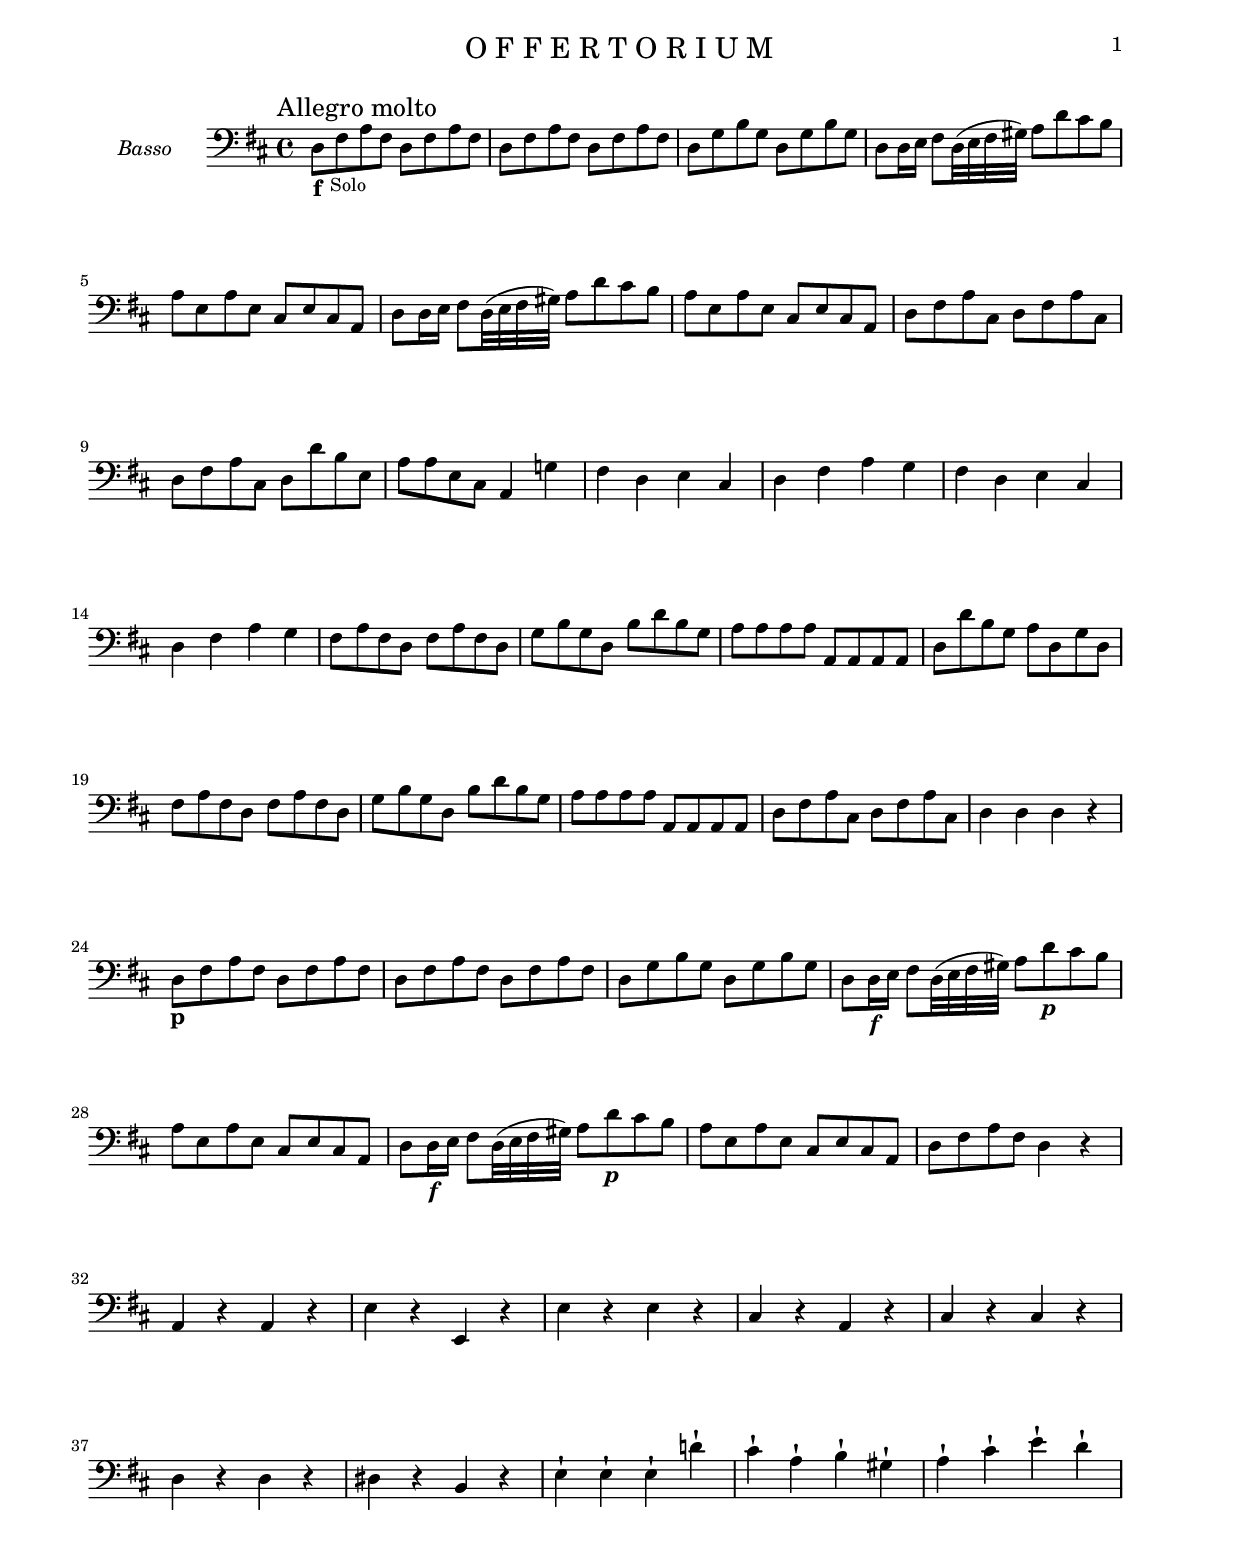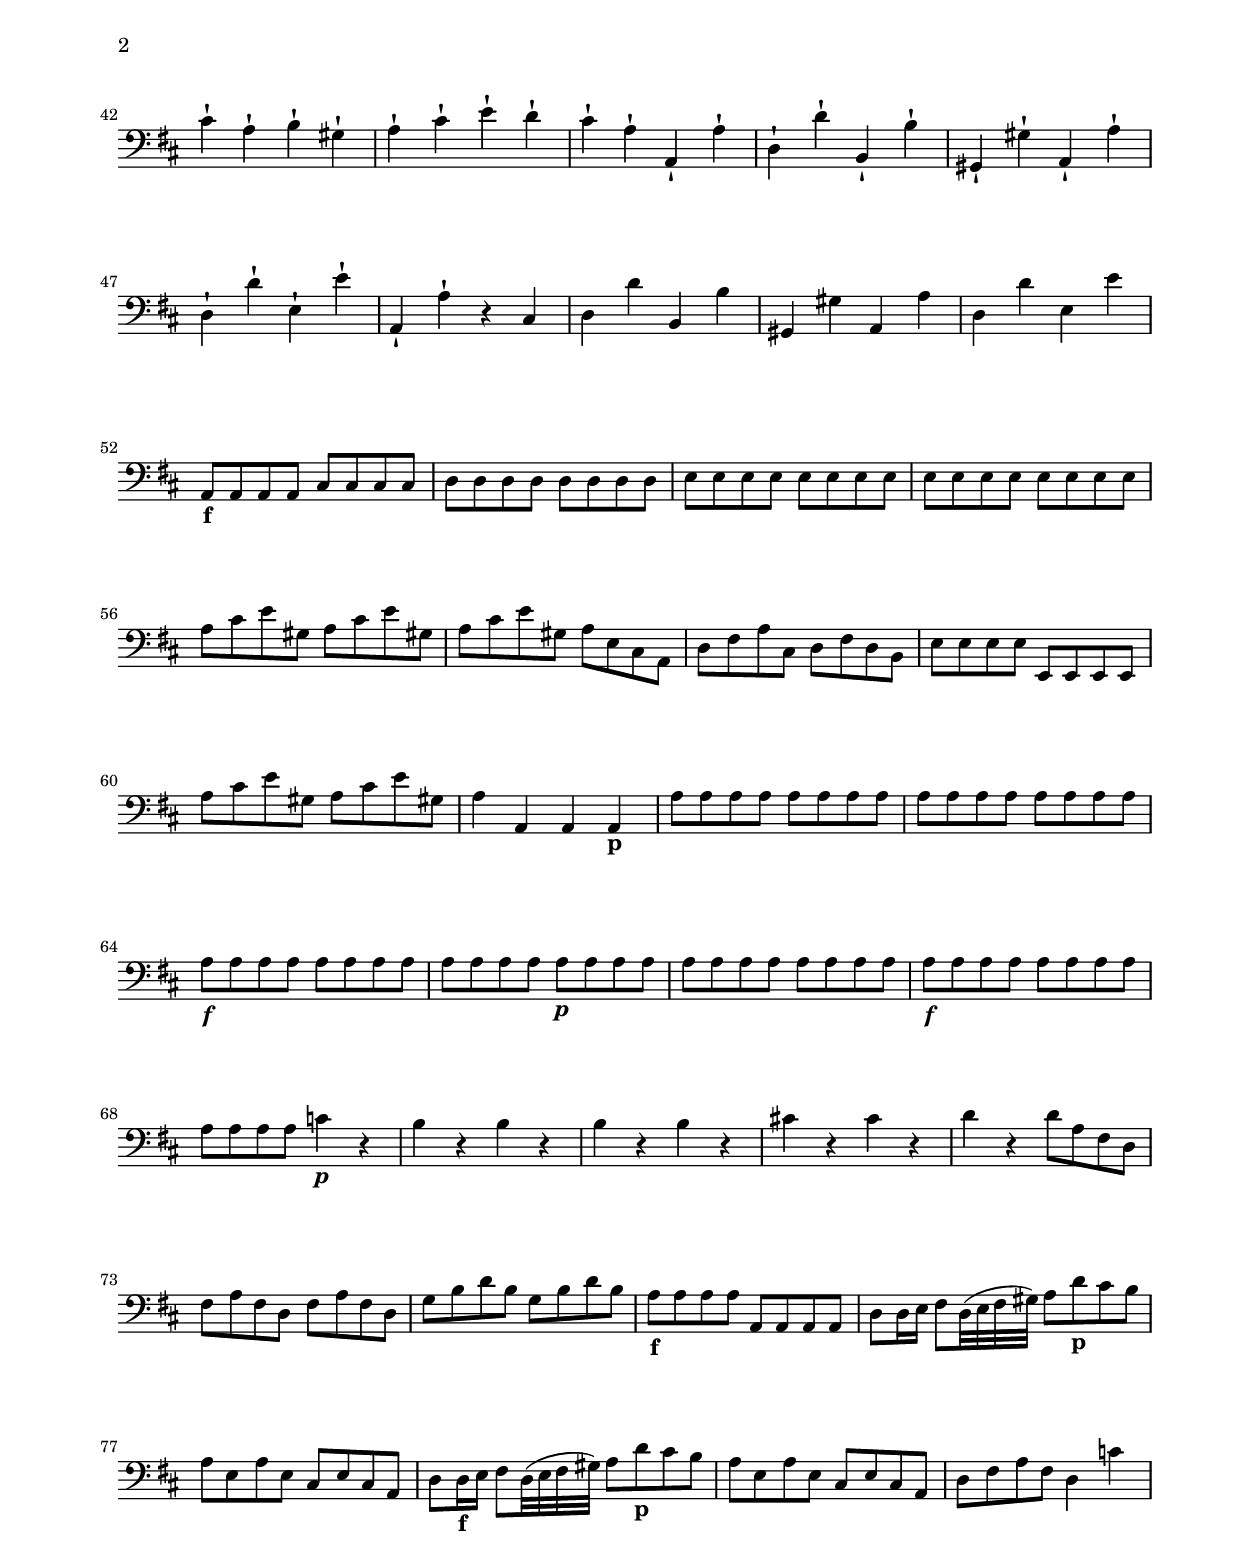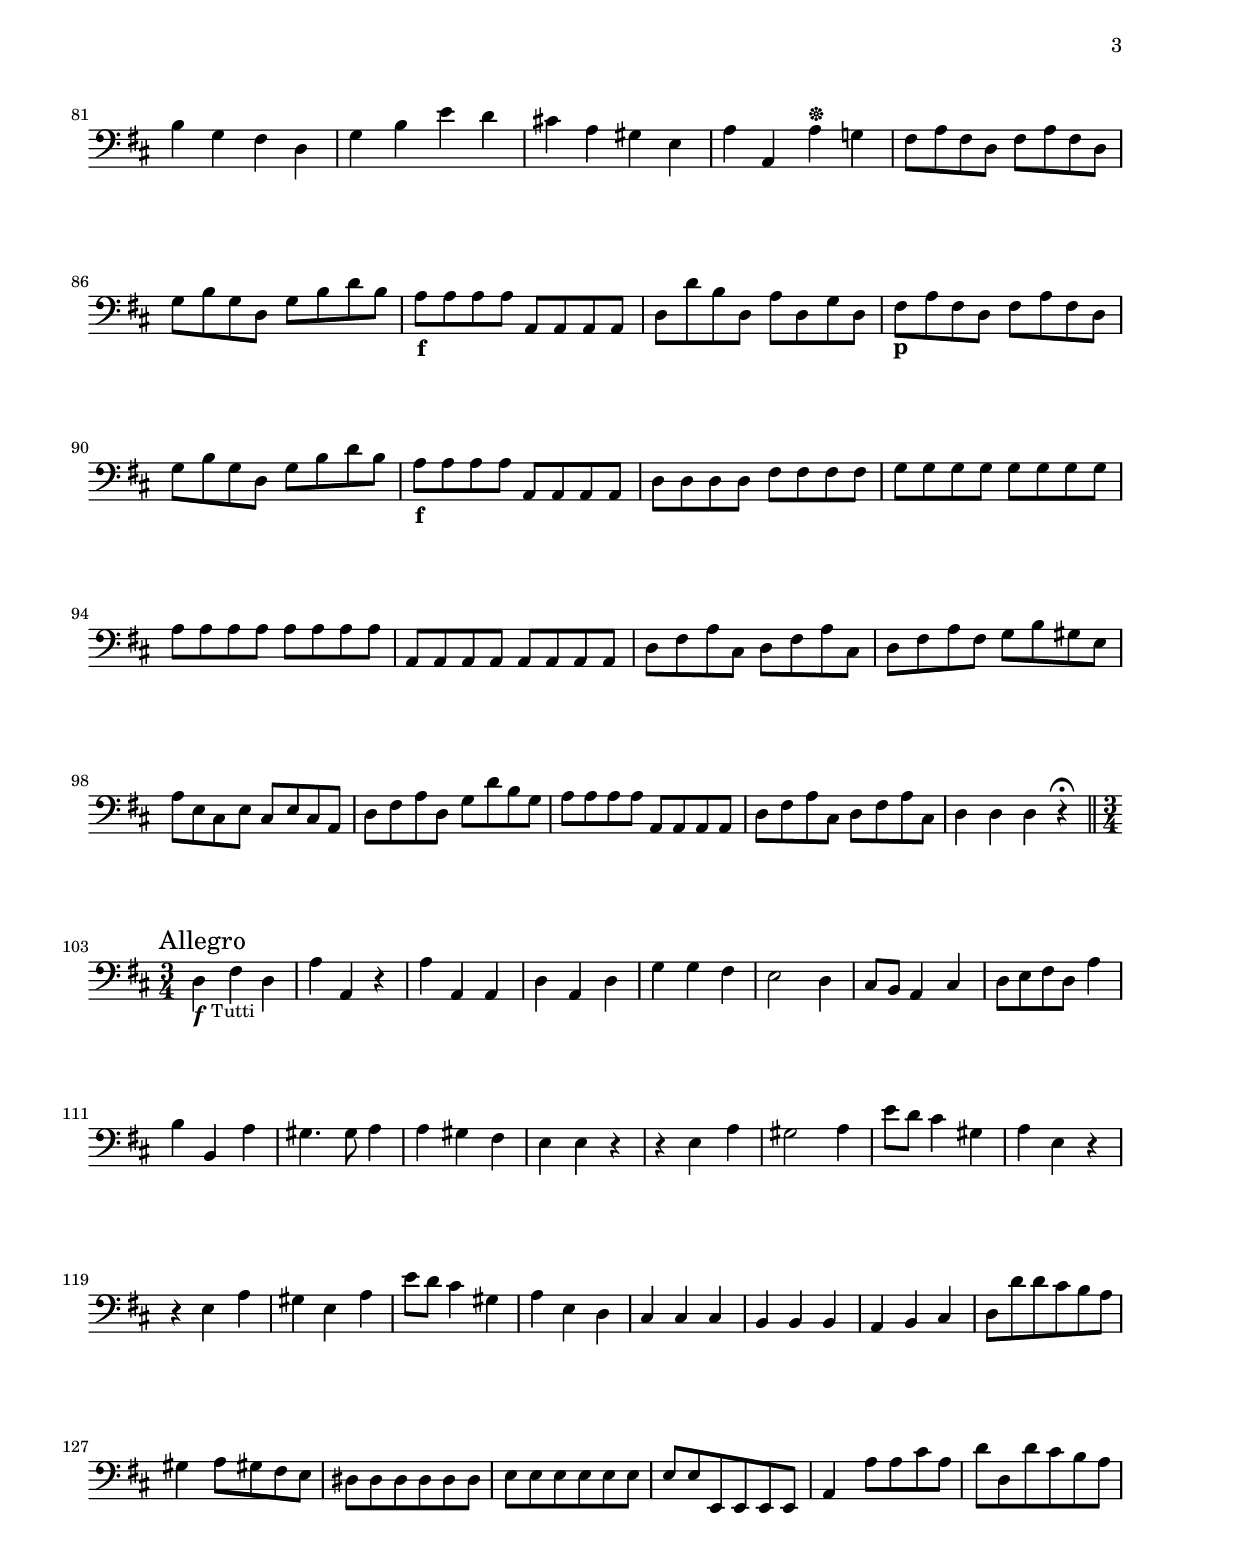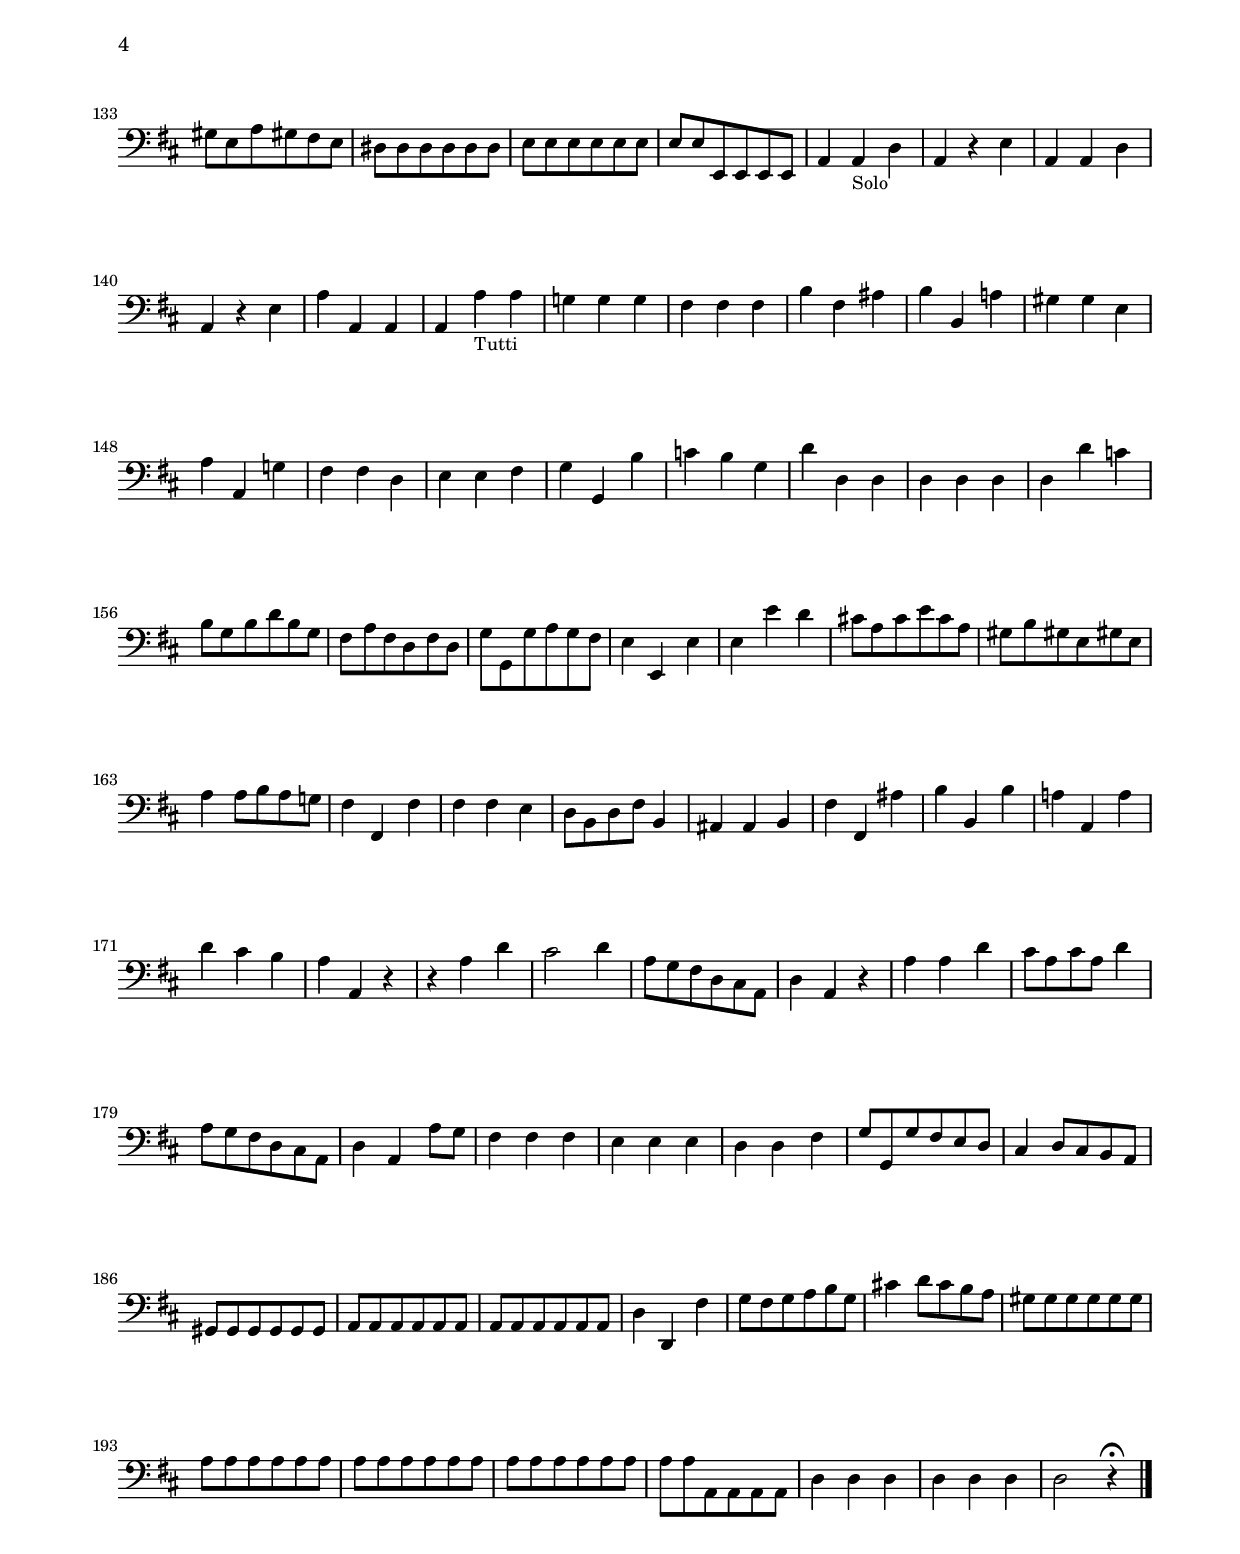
\version "2.22.0"

\include "../definitions.ly"

\paper {
	indent = 2\cm
	top-margin = 1.5\cm
	system-separator-markup = ##f
	system-system-spacing =
    #'((basic-distance . 18)
       (minimum-distance . 18)
       (padding . -100)
       (stretchability . 0))

	top-system-spacing =
    #'((basic-distance . 12)
       (minimum-distance . 12)
       (padding . -100)
       (stretchability . 0))

	top-markup-spacing =
    #'((basic-distance . 0)
       (minimum-distance . 0)
       (padding . -100)
       (stretchability . 0))

	markup-system-spacing =
    #'((basic-distance . 12)
       (minimum-distance . 12)
       (padding . -100)
       (stretchability . 0))

	systems-per-page = #9
}

#(set-global-staff-size 17.82)

\layout {
	\context {
		\Staff
		instrumentName = "Basso"
	}
}

\book {
	\bookpart {
		\header {
			title = "O F F E R T O R I U M"
		}
		\score {
			<<
				\new Staff { \Organo }
			>>
		}
	}
}
